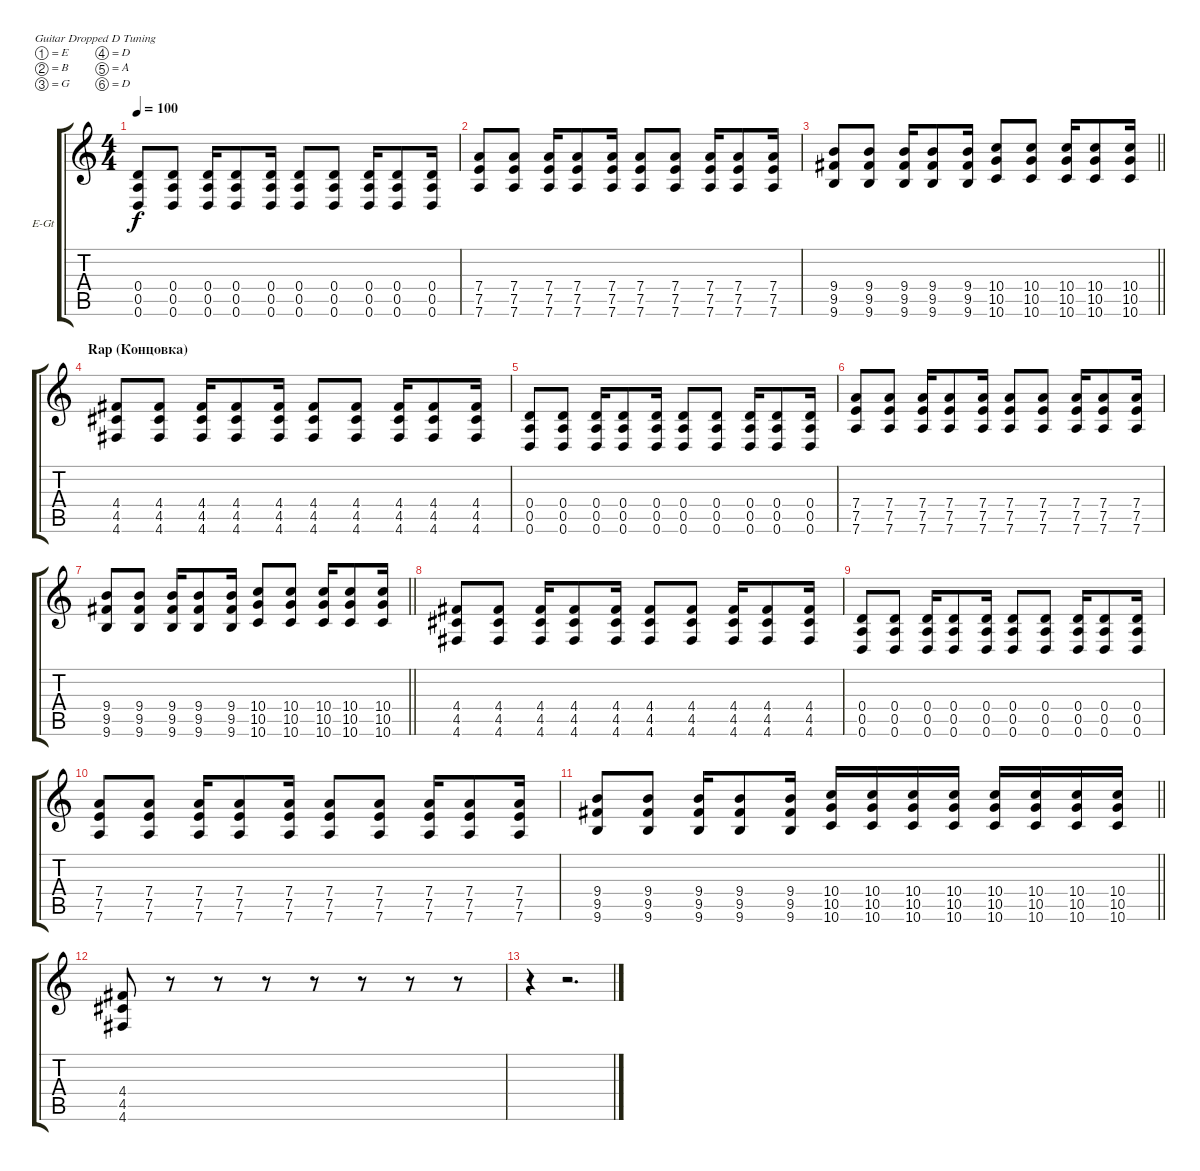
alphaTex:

\bracketExtendMode groupsimilarinstruments
\firstSystemTrackNameOrientation horizontal
\otherSystemsTrackNameOrientation horizontal
\track ("Guitar" "E-Gt") {instrument distortionguitar}
\staff {score tabs}
\tuning (E4 B3 G3 D3 A2 D2)
\ts (4 4)
\tempo 100
\clef g2
\ks c
(0.4 0.5 0.6).8{dy f} (0.4 0.5 0.6).8 (0.4 0.5 0.6).16 (0.4 0.5 0.6).8 (0.4 0.5 0.6).16 (0.4 0.5 0.6).8 (0.4 0.5 0.6).8 (0.4 0.5 0.6).16 (0.4 0.5 0.6).8 (0.4 0.5 0.6).16 |
(7.4 7.5 7.6).8 (7.4 7.5 7.6).8 (7.4 7.5 7.6).16 (7.4 7.5 7.6).8 (7.4 7.5 7.6).16 (7.4 7.5 7.6).8 (7.4 7.5 7.6).8 (7.4 7.5 7.6).16 (7.4 7.5 7.6).8 (7.4 7.5 7.6).16 |
\barLineRight lightlight
(9.4 9.5 9.6).8 (9.4 9.5 9.6).8 (9.4 9.5 9.6).16 (9.4 9.5 9.6).8 (9.4 9.5 9.6).16 (10.4 10.5 10.6).8 (10.4 10.5 10.6).8 (10.4 10.5 10.6).16 (10.4 10.5 10.6).8 (10.4 10.5 10.6).16 |
\section ("" "Rap (Концовка)")
(4.4 4.5 4.6).8 (4.4 4.5 4.6).8 (4.4 4.5 4.6).16 (4.4 4.5 4.6).8 (4.4 4.5 4.6).16 (4.4 4.5 4.6).8 (4.4 4.5 4.6).8 (4.4 4.5 4.6).16 (4.4 4.5 4.6).8 (4.4 4.5 4.6).16 |
(0.4 0.5 0.6).8 (0.4 0.5 0.6).8 (0.4 0.5 0.6).16 (0.4 0.5 0.6).8 (0.4 0.5 0.6).16 (0.4 0.5 0.6).8 (0.4 0.5 0.6).8 (0.4 0.5 0.6).16 (0.4 0.5 0.6).8 (0.4 0.5 0.6).16 |
(7.4 7.5 7.6).8 (7.4 7.5 7.6).8 (7.4 7.5 7.6).16 (7.4 7.5 7.6).8 (7.4 7.5 7.6).16 (7.4 7.5 7.6).8 (7.4 7.5 7.6).8 (7.4 7.5 7.6).16 (7.4 7.5 7.6).8 (7.4 7.5 7.6).16 |
\barLineRight lightlight
(9.4 9.5 9.6).8 (9.4 9.5 9.6).8 (9.4 9.5 9.6).16 (9.4 9.5 9.6).8 (9.4 9.5 9.6).16 (10.4 10.5 10.6).8 (10.4 10.5 10.6).8 (10.4 10.5 10.6).16 (10.4 10.5 10.6).8 (10.4 10.5 10.6).16 |
(4.4 4.5 4.6).8 (4.4 4.5 4.6).8 (4.4 4.5 4.6).16 (4.4 4.5 4.6).8 (4.4 4.5 4.6).16 (4.4 4.5 4.6).8 (4.4 4.5 4.6).8 (4.4 4.5 4.6).16 (4.4 4.5 4.6).8 (4.4 4.5 4.6).16 |
(0.4 0.5 0.6).8 (0.4 0.5 0.6).8 (0.4 0.5 0.6).16 (0.4 0.5 0.6).8 (0.4 0.5 0.6).16 (0.4 0.5 0.6).8 (0.4 0.5 0.6).8 (0.4 0.5 0.6).16 (0.4 0.5 0.6).8 (0.4 0.5 0.6).16 |
(7.4 7.5 7.6).8 (7.4 7.5 7.6).8 (7.4 7.5 7.6).16 (7.4 7.5 7.6).8 (7.4 7.5 7.6).16 (7.4 7.5 7.6).8 (7.4 7.5 7.6).8 (7.4 7.5 7.6).16 (7.4 7.5 7.6).8 (7.4 7.5 7.6).16 |
\barLineRight lightlight
(9.4 9.5 9.6).8 (9.4 9.5 9.6).8 (9.4 9.5 9.6).16 (9.4 9.5 9.6).8 (9.4 9.5 9.6).16 (10.4 10.5 10.6).16 (10.4 10.5 10.6).16 (10.4 10.5 10.6).16 (10.4 10.5 10.6).16 (10.4 10.5 10.6).16 (10.4 10.5 10.6).16 (10.4 10.5 10.6).16 (10.4 10.5 10.6).16 |
(4.4 4.5 4.6).8 r.8 r.8 r.8 r.8 r.8 r.8 r.8 |
r.4 r.2{d}
